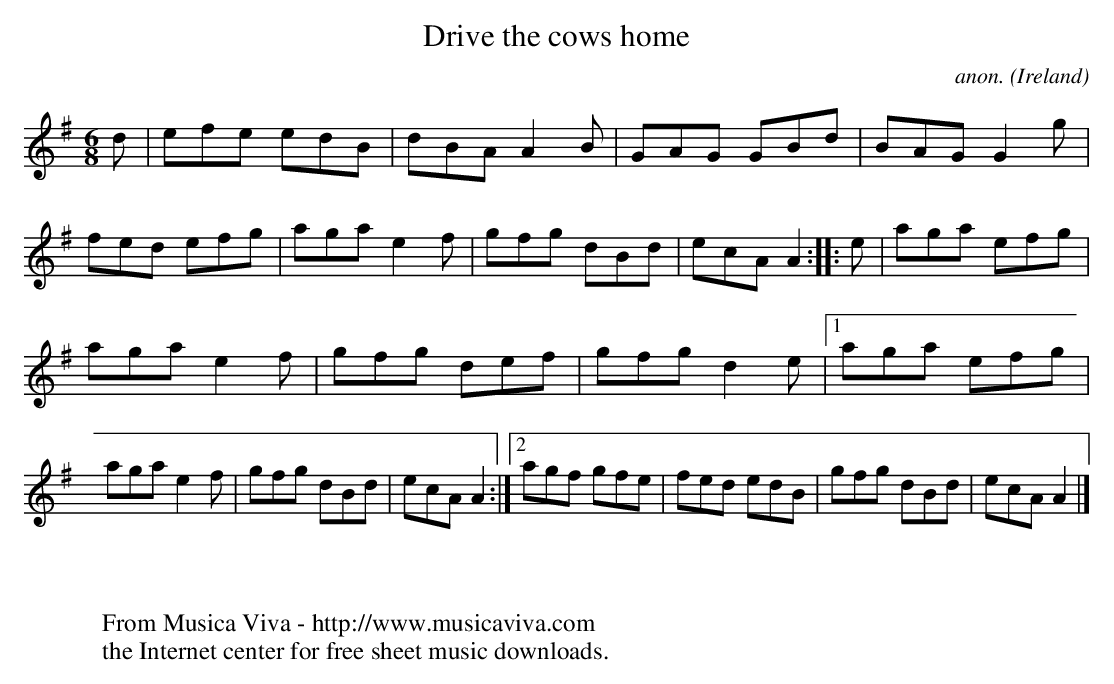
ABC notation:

X:1
T:Drive the cows home
C:anon.
O:Ireland
M:6/8
L:1/8
K:Ador
d|efe edB|dBA A2B|GAG GBd|BAG G2g|fed efg|aga e2f|gfg dBd|ecA A2 ::e| aga efg|
aga e2f|gfg def|gfg d2e|[1 aga efg|aga e2f|gfg dBd|ecA A2:|[2 agf gfe|fed edB|gfg dBd|ecA A2|]
W:
W:
W: From Musica Viva - http://www.musicaviva.com
W: the Internet center for free sheet music downloads.
